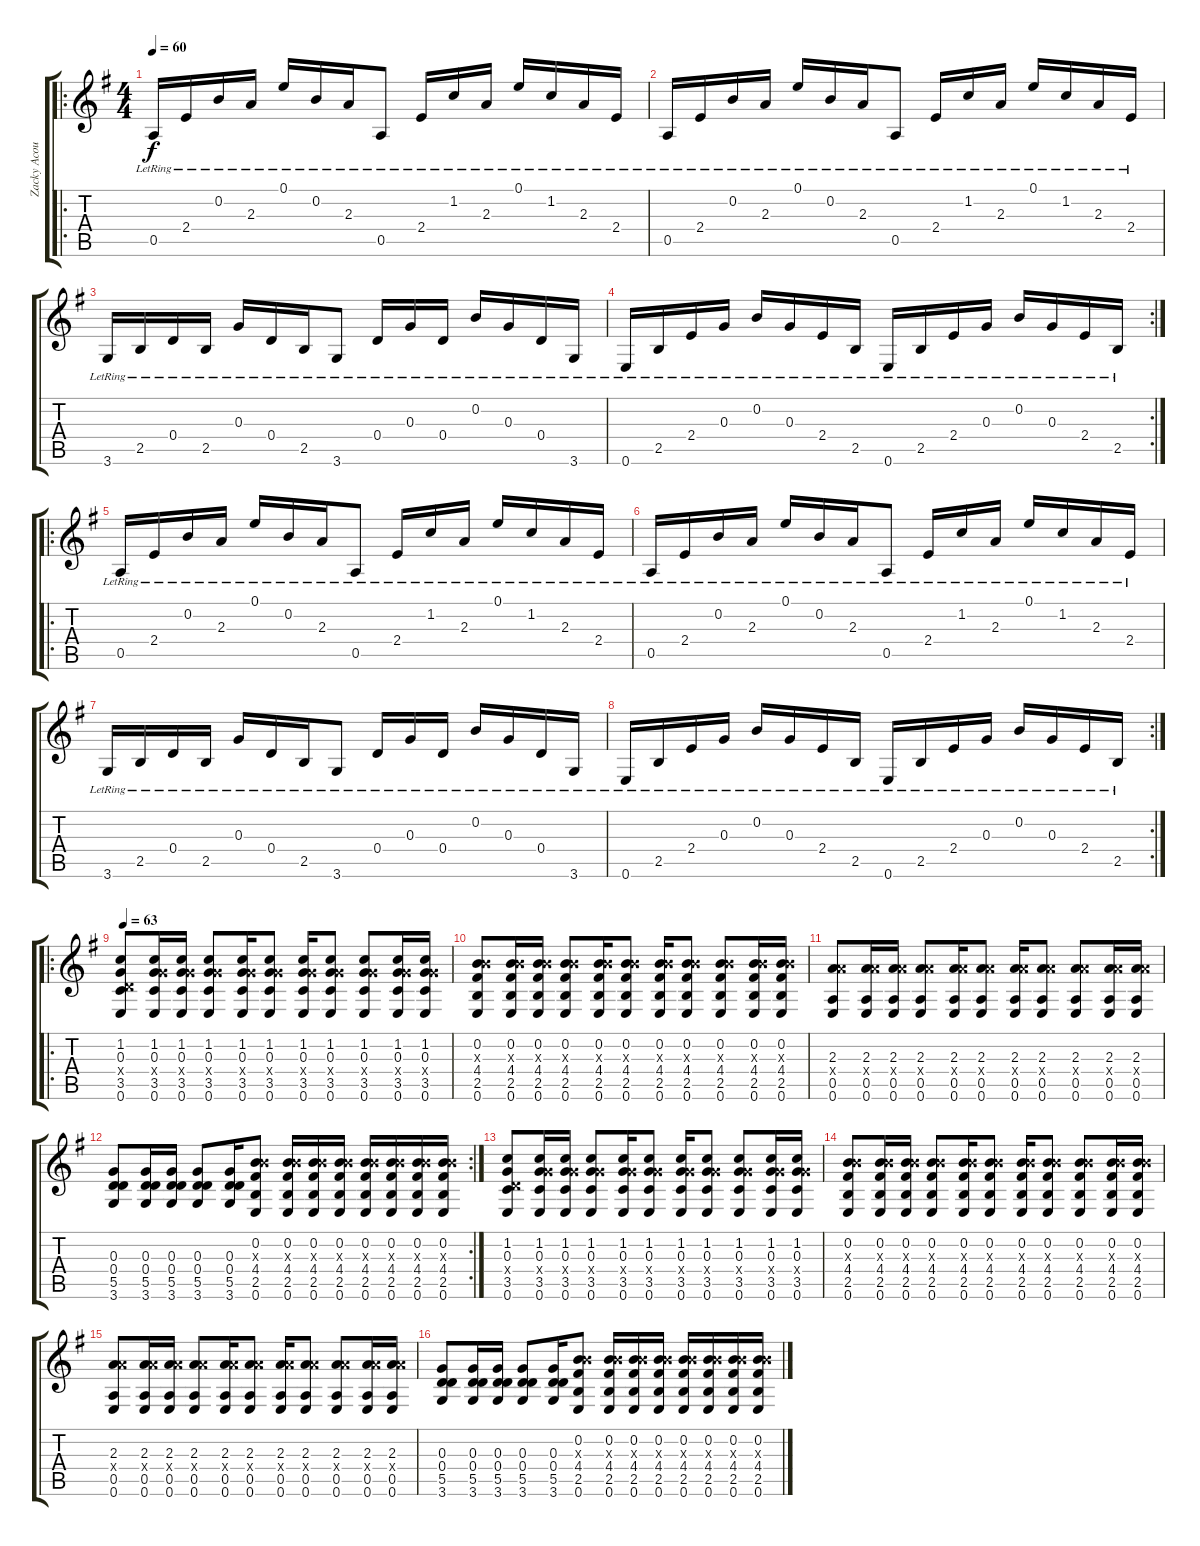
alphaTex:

\track ("Zacky Acoustic" "Zacky Acou") {instrument acousticguitarsteel}
\staff {score tabs}
\tuning (E4 B3 G3 D3 A2 E2) {hide}
\ro
\ts (4 4)
\tempo 60
\clef g2
\ks g
0.5{lr}.16{dy f instrument acousticguitarsteel} 2.4{lr}.16 0.2{lr}.16 2.3{lr}.16 0.1{lr}.16 0.2{lr}.16 2.3{lr}.16 0.5{lr}.8 2.4{lr}.16 1.2{lr}.16 2.3{lr}.16 0.1{lr}.16 1.2{lr}.16 2.3{lr}.16 2.4{lr}.16 |
0.5{lr}.16 2.4{lr}.16 0.2{lr}.16 2.3{lr}.16 0.1{lr}.16 0.2{lr}.16 2.3{lr}.16 0.5{lr}.8 2.4{lr}.16 1.2{lr}.16 2.3{lr}.16 0.1{lr}.16 1.2{lr}.16 2.3{lr}.16 2.4{lr}.16 |
3.6{lr}.16 2.5{lr}.16 0.4{lr}.16 2.5{lr}.16 0.3{lr}.16 0.4{lr}.16 2.5{lr}.16 3.6{lr}.8 0.4{lr}.16 0.3{lr}.16 0.4{lr}.16 0.2{lr}.16 0.3{lr}.16 0.4{lr}.16 3.6{lr}.16 |
\rc 2
0.6{lr}.16 2.5{lr}.16 2.4{lr}.16 0.3{lr}.16 0.2{lr}.16 0.3{lr}.16 2.4{lr}.16 2.5{lr}.16 0.6{lr}.16 2.5{lr}.16 2.4{lr}.16 0.3{lr}.16 0.2{lr}.16 0.3{lr}.16 2.4{lr}.16 2.5{lr}.16 |
\ro
0.5{lr}.16 2.4{lr}.16 0.2{lr}.16 2.3{lr}.16 0.1{lr}.16 0.2{lr}.16 2.3{lr}.16 0.5{lr}.8 2.4{lr}.16 1.2{lr}.16 2.3{lr}.16 0.1{lr}.16 1.2{lr}.16 2.3{lr}.16 2.4{lr}.16 |
0.5{lr}.16 2.4{lr}.16 0.2{lr}.16 2.3{lr}.16 0.1{lr}.16 0.2{lr}.16 2.3{lr}.16 0.5{lr}.8 2.4{lr}.16 1.2{lr}.16 2.3{lr}.16 0.1{lr}.16 1.2{lr}.16 2.3{lr}.16 2.4{lr}.16 |
3.6{lr}.16 2.5{lr}.16 0.4{lr}.16 2.5{lr}.16 0.3{lr}.16 0.4{lr}.16 2.5{lr}.16 3.6{lr}.8 0.4{lr}.16 0.3{lr}.16 0.4{lr}.16 0.2{lr}.16 0.3{lr}.16 0.4{lr}.16 3.6{lr}.16 |
\rc 2
0.6{lr}.16 2.5{lr}.16 2.4{lr}.16 0.3{lr}.16 0.2{lr}.16 0.3{lr}.16 2.4{lr}.16 2.5{lr}.16 0.6{lr}.16 2.5{lr}.16 2.4{lr}.16 0.3{lr}.16 0.2{lr}.16 0.3{lr}.16 2.4{lr}.16 2.5{lr}.16 |
\ro
\tempo 63
(1.2 0.3 0.4{x} 3.5 0.6).8 (1.2 0.3 5.4{x} 3.5 0.6).16 (1.2 0.3 5.4{x} 3.5 0.6).16 (1.2 0.3 5.4{x} 3.5 0.6).8 (1.2 0.3 5.4{x} 3.5 0.6).16 (1.2 0.3 5.4{x} 3.5 0.6).8 (1.2 0.3 5.4{x} 3.5 0.6).16 (1.2 0.3 5.4{x} 3.5 0.6).8 (1.2 0.3 5.4{x} 3.5 0.6).8 (1.2 0.3 5.4{x} 3.5 0.6).16 (1.2 0.3 5.4{x} 3.5 0.6).16 |
(0.2 4.3{x} 4.4 2.5 0.6).8 (0.2 4.3{x} 4.4 2.5 0.6).16 (0.2 4.3{x} 4.4 2.5 0.6).16 (0.2 4.3{x} 4.4 2.5 0.6).8 (0.2 4.3{x} 4.4 2.5 0.6).16 (0.2 4.3{x} 4.4 2.5 0.6).8 (0.2 4.3{x} 4.4 2.5 0.6).16 (0.2 4.3{x} 4.4 2.5 0.6).8 (0.2 4.3{x} 4.4 2.5 0.6).8 (0.2 4.3{x} 4.4 2.5 0.6).16 (0.2 4.3{x} 4.4 2.5 0.6).16 |
(2.3 7.4{x} 0.5 0.6).8 (2.3 7.4{x} 0.5 0.6).16 (2.3 7.4{x} 0.5 0.6).16 (2.3 7.4{x} 0.5 0.6).8 (2.3 7.4{x} 0.5 0.6).16 (2.3 7.4{x} 0.5 0.6).8 (2.3 7.4{x} 0.5 0.6).16 (2.3 7.4{x} 0.5 0.6).8 (2.3 7.4{x} 0.5 0.6).8 (2.3 7.4{x} 0.5 0.6).16 (2.3 7.4{x} 0.5 0.6).16 |
\rc 2
(0.3 0.4 5.5 3.6).8 (0.3 0.4 5.5 3.6).16 (0.3 0.4 5.5 3.6).16 (0.3 0.4 5.5 3.6).8 (0.3 0.4 5.5 3.6).16 (0.2 4.3{x} 4.4 2.5 0.6).8 (0.2 4.3{x} 4.4 2.5 0.6).16 (0.2 4.3{x} 4.4 2.5 0.6).16 (0.2 4.3{x} 4.4 2.5 0.6).16 (0.2 4.3{x} 4.4 2.5 0.6).16 (0.2 4.3{x} 4.4 2.5 0.6).16 (0.2 4.3{x} 4.4 2.5 0.6).16 (0.2 4.3{x} 4.4 2.5 0.6).16 |
(1.2 0.3 0.4{x} 3.5 0.6).8 (1.2 0.3 5.4{x} 3.5 0.6).16 (1.2 0.3 5.4{x} 3.5 0.6).16 (1.2 0.3 5.4{x} 3.5 0.6).8 (1.2 0.3 5.4{x} 3.5 0.6).16 (1.2 0.3 5.4{x} 3.5 0.6).8 (1.2 0.3 5.4{x} 3.5 0.6).16 (1.2 0.3 5.4{x} 3.5 0.6).8 (1.2 0.3 5.4{x} 3.5 0.6).8 (1.2 0.3 5.4{x} 3.5 0.6).16 (1.2 0.3 5.4{x} 3.5 0.6).16 |
(0.2 4.3{x} 4.4 2.5 0.6).8 (0.2 4.3{x} 4.4 2.5 0.6).16 (0.2 4.3{x} 4.4 2.5 0.6).16 (0.2 4.3{x} 4.4 2.5 0.6).8 (0.2 4.3{x} 4.4 2.5 0.6).16 (0.2 4.3{x} 4.4 2.5 0.6).8 (0.2 4.3{x} 4.4 2.5 0.6).16 (0.2 4.3{x} 4.4 2.5 0.6).8 (0.2 4.3{x} 4.4 2.5 0.6).8 (0.2 4.3{x} 4.4 2.5 0.6).16 (0.2 4.3{x} 4.4 2.5 0.6).16 |
(2.3 7.4{x} 0.5 0.6).8 (2.3 7.4{x} 0.5 0.6).16 (2.3 7.4{x} 0.5 0.6).16 (2.3 7.4{x} 0.5 0.6).8 (2.3 7.4{x} 0.5 0.6).16 (2.3 7.4{x} 0.5 0.6).8 (2.3 7.4{x} 0.5 0.6).16 (2.3 7.4{x} 0.5 0.6).8 (2.3 7.4{x} 0.5 0.6).8 (2.3 7.4{x} 0.5 0.6).16 (2.3 7.4{x} 0.5 0.6).16 |
(0.3 0.4 5.5 3.6).8 (0.3 0.4 5.5 3.6).16 (0.3 0.4 5.5 3.6).16 (0.3 0.4 5.5 3.6).8 (0.3 0.4 5.5 3.6).16 (0.2 4.3{x} 4.4 2.5 0.6).8 (0.2 4.3{x} 4.4 2.5 0.6).16 (0.2 4.3{x} 4.4 2.5 0.6).16 (0.2 4.3{x} 4.4 2.5 0.6).16 (0.2 4.3{x} 4.4 2.5 0.6).16 (0.2 4.3{x} 4.4 2.5 0.6).16 (0.2 4.3{x} 4.4 2.5 0.6).16 (0.2 4.3{x} 4.4 2.5 0.6).16
